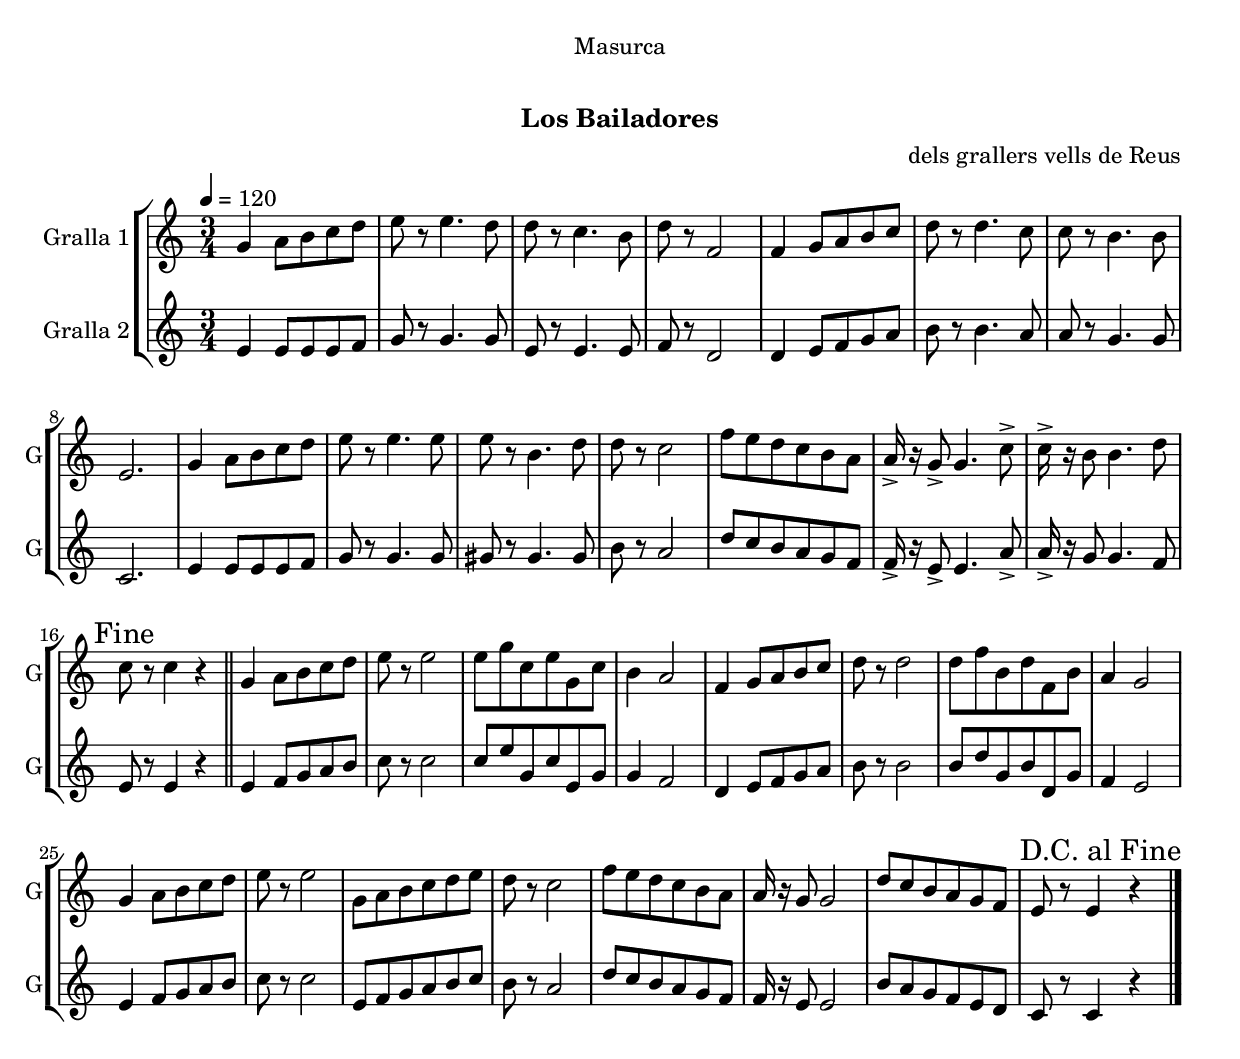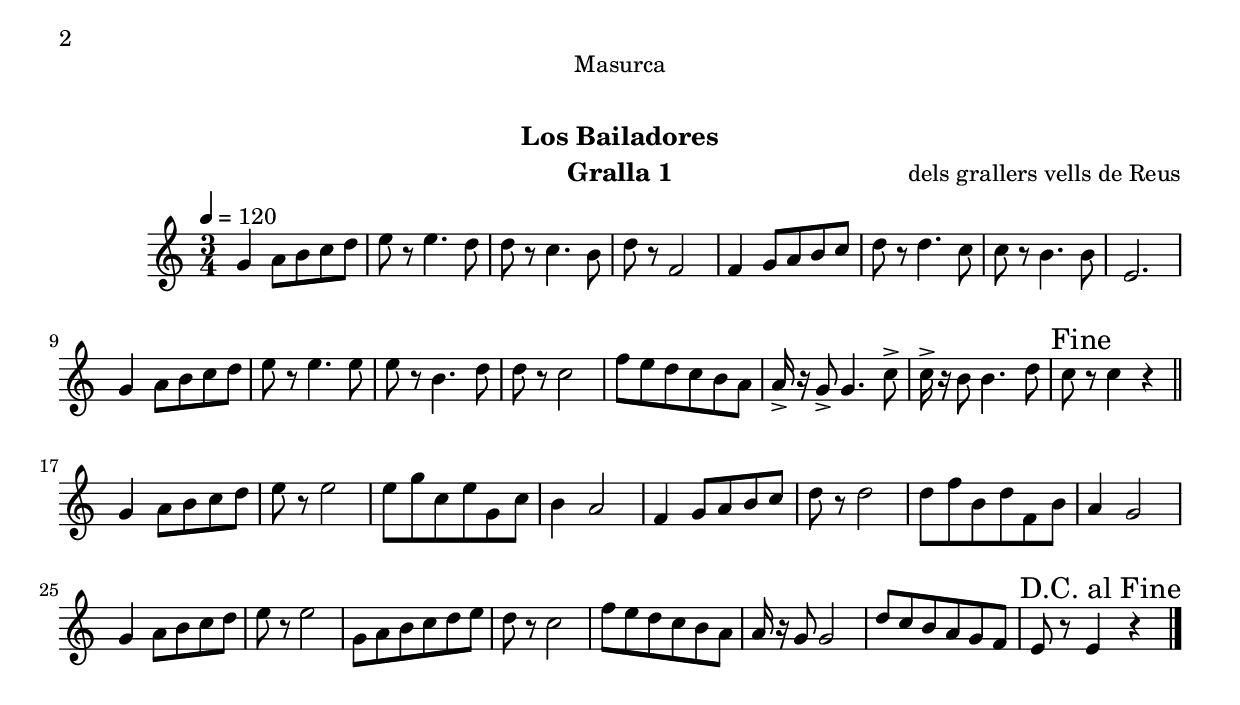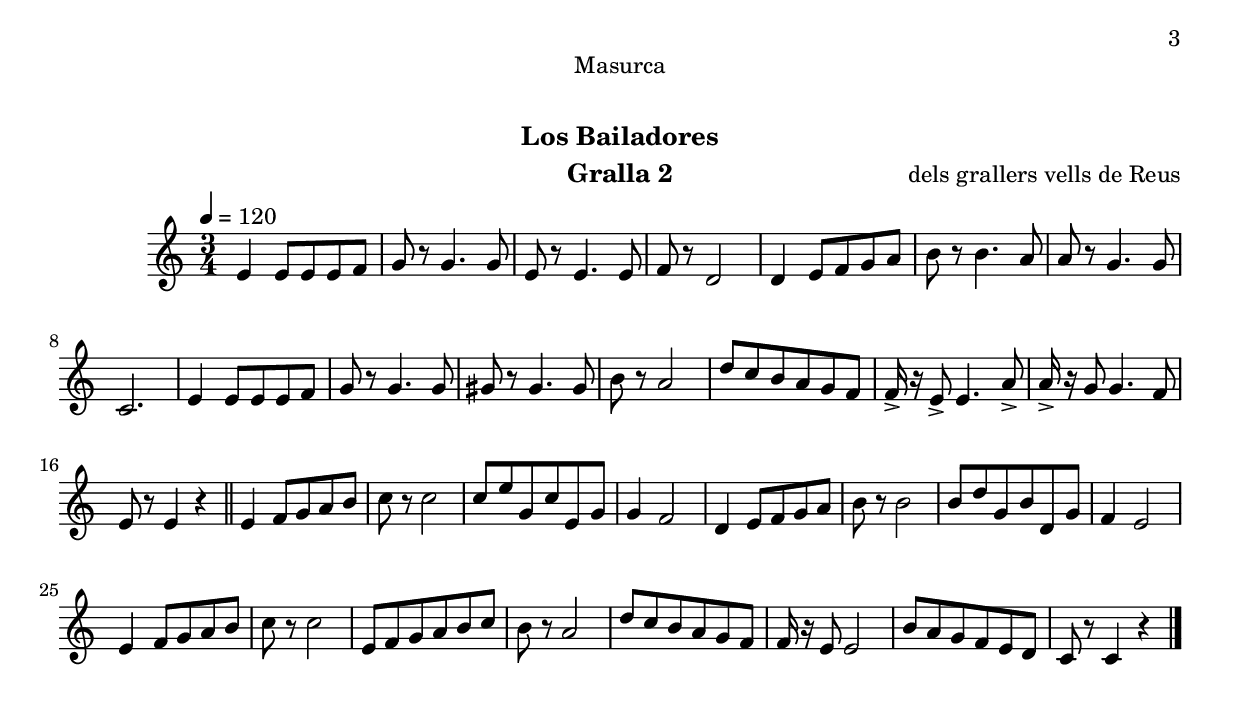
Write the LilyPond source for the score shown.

\version "2.16.0"

\header {
  dedication="Masurca"
  title="   "
  subtitle="Los Bailadores"
  subsubtitle=""
  poet=""
  meter=""
  piece=""
  composer="dels grallers vells de Reus"
  arranger=""
  opus=""
  instrument=""
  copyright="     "
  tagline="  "
}

liniaroAa =
\relative g'
{
  \tempo 4=120
  \clef treble
  \key c \major
  \time 3/4
  g4 a8 b c d  |
  e8 r e4. d8  |
  d8 r c4. b8  |
  d8 r f,2  |
  %05
  f4 g8 a b c  |
  d8 r d4. c8  |
  c8 r b4. b8  |
  e,2.  |
  g4 a8 b c d  |
  %10
  e8 r e4. e8  |
  e8 r b4. d8  |
  d8 r c2  |
  f8 e d c b a  |
  a16-> r g8-> g4. c8->  |
  %15
  c16-> r b8 b4. d8  |
  \mark "Fine" c8 r c4 r  \bar "||"
  g4 a8 b c d  |
  e8 r e2  |
  e8 g c, e g, c  |
  %20
  b4 a2  |
  f4 g8 a b c  |
  d8 r d2  |
  d8 f b, d f, b  |
  a4 g2  |
  %25
  g4 a8 b c d  |
  e8 r e2  |
  g,8 a b c d e  |
  d8 r c2  |
  f8 e d c b a  |
  %30
  a16 r g8 g2  |
  d'8 c b a g f  |
  \mark "D.C. al Fine" e8 r e4 r  \bar "|."
}

liniaroAb =
\relative e'
{
  \tempo 4=120
  \clef treble
  \key c \major
  \time 3/4
  e4 e8 e e f  |
  g8 r g4. g8  |
  e8 r e4. e8  |
  f8 r d2  |
  %05
  d4 e8 f g a  |
  b8 r b4. a8  |
  a8 r g4. g8  |
  c,2.  |
  e4 e8 e e f  |
  %10
  g8 r g4. g8  |
  gis8 r gis4. gis8  |
  b8 r a2  |
  d8 c b a g f  |
  f16-> r e8-> e4. a8->  |
  %15
  a16-> r g8 g4. f8  |
  e8 r e4 r  \bar "||"
  e4 f8 g a b  |
  c8 r c2  |
  c8 e g, c e, g  |
  %20
  g4 f2  |
  d4 e8 f g a  |
  b8 r b2  |
  b8 d g, b d, g  |
  f4 e2  |
  %25
  e4 f8 g a b  |
  c8 r c2  |
  e,8 f g a b c  |
  b8 r a2  |
  d8 c b a g f  |
  %30
  f16 r e8 e2  |
  b'8 a g f e d  |
  c8 r c4 r  \bar "|."
}

\bookpart {
  \score {
    \new StaffGroup {
      \override Score.RehearsalMark #'self-alignment-X = #LEFT
      <<
        \new Staff \with {instrumentName = #"Gralla 1" shortInstrumentName = #"G"} \liniaroAa
        \new Staff \with {instrumentName = #"Gralla 2" shortInstrumentName = #"G"} \liniaroAb
      >>
    }
    \layout {}
  }\score { \unfoldRepeats
    \new StaffGroup {
      \override Score.RehearsalMark #'self-alignment-X = #LEFT
      <<
        \new Staff \with {instrumentName = #"Gralla 1" shortInstrumentName = #"G"} \liniaroAa
        \new Staff \with {instrumentName = #"Gralla 2" shortInstrumentName = #"G"} \liniaroAb
      >>
    }
    \midi {}
  }
}

\bookpart {
  \header {instrument="Gralla 1"}
  \score {
    \new StaffGroup {
      \override Score.RehearsalMark #'self-alignment-X = #LEFT
      <<
        \new Staff \liniaroAa
      >>
    }
    \layout {}
  }\score { \unfoldRepeats
    \new StaffGroup {
      \override Score.RehearsalMark #'self-alignment-X = #LEFT
      <<
        \new Staff \liniaroAa
      >>
    }
    \midi {}
  }
}

\bookpart {
  \header {instrument="Gralla 2"}
  \score {
    \new StaffGroup {
      \override Score.RehearsalMark #'self-alignment-X = #LEFT
      <<
        \new Staff \liniaroAb
      >>
    }
    \layout {}
  }\score { \unfoldRepeats
    \new StaffGroup {
      \override Score.RehearsalMark #'self-alignment-X = #LEFT
      <<
        \new Staff \liniaroAb
      >>
    }
    \midi {}
  }
}

